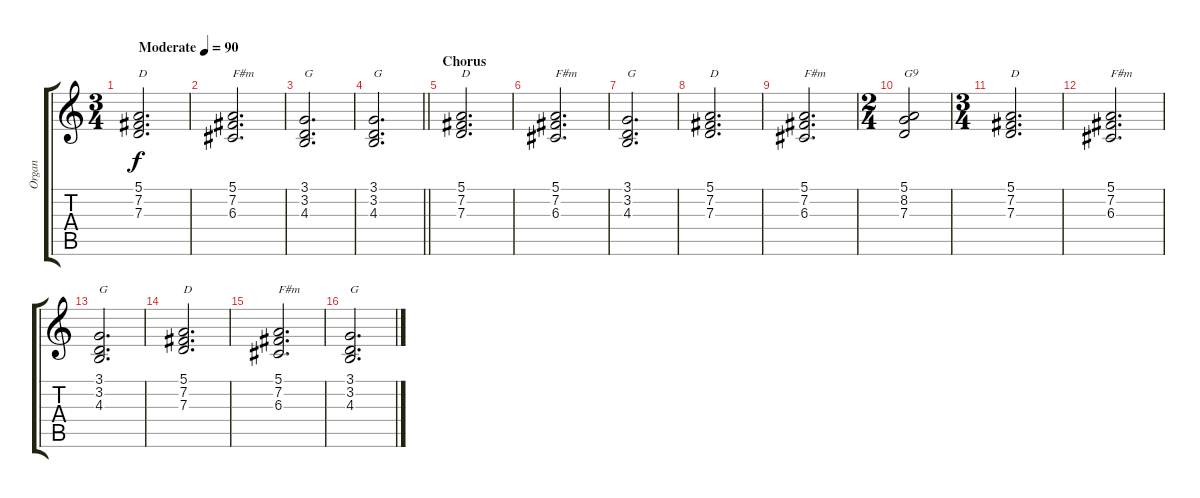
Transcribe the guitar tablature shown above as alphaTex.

\track ("Organ" "Organ") {instrument percussiveorgan}
\staff {score tabs}
\tuning (E4 B3 G3 D3 A2 E2) {hide}
\ts (3 4)
\tempo (90 "Moderate")
\clef g2
\ks c
(5.1 7.2 7.3).2{d txt "D" dy f instrument percussiveorgan} |
(5.1 7.2 6.3).2{d txt "F#m"} |
(3.1 3.2 4.3).2{d txt "G"} |
\barLineRight lightlight
(3.1 3.2 4.3).2{d txt "G"} |
\section ("" "Chorus")
(5.1 7.2 7.3).2{d txt "D"} |
(5.1 7.2 6.3).2{d txt "F#m"} |
(3.1 3.2 4.3).2{d txt "G"} |
(5.1 7.2 7.3).2{d txt "D"} |
(5.1 7.2 6.3).2{d txt "F#m"} |
\ts (2 4)
(5.1 8.2 7.3).2{txt "G9"} |
\ts (3 4)
(5.1 7.2 7.3).2{d txt "D"} |
(5.1 7.2 6.3).2{d txt "F#m"} |
(3.1 3.2 4.3).2{d txt "G"} |
(5.1 7.2 7.3).2{d txt "D"} |
(5.1 7.2 6.3).2{d txt "F#m"} |
(3.1 3.2 4.3).2{d txt "G"}
